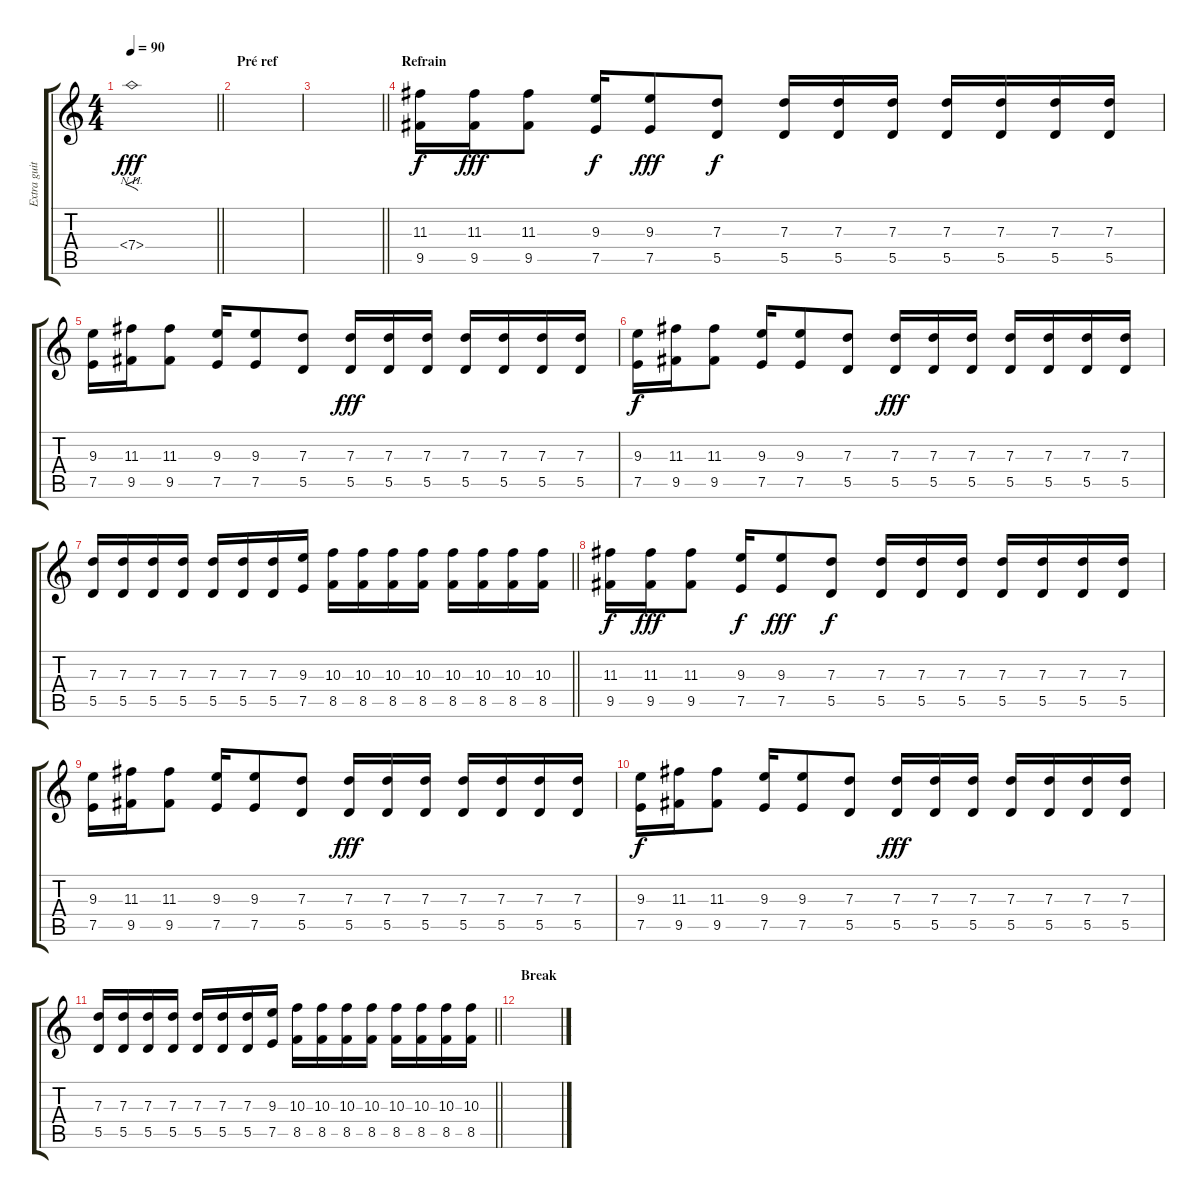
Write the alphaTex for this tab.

\track ("Extra guitar" "Extra guit") {instrument overdrivenguitar}
\staff {score tabs}
\tuning (E4 B3 G3 D3 A2 D2) {hide}
\ts (4 4)
\tempo 90
\clef g2
\barLineRight lightlight
\ks c
7.4{nh}.1{f dy fff} |
\section ("" "Pré ref")
|
\barLineRight lightlight
|
\section ("" "Refrain")
(11.3 9.5).16{dy f} (11.3 9.5).16{dy fff} (11.3 9.5).8 (9.3 7.5).16{dy f} (9.3 7.5).8{dy fff} (7.3 5.5).8{dy f} (7.3 5.5).16 (7.3 5.5).16 (7.3 5.5).16 (7.3 5.5).16 (7.3 5.5).16 (7.3 5.5).16 (7.3 5.5).16 |
(9.3 7.5).16 (11.3 9.5).16 (11.3 9.5).8 (9.3 7.5).16 (9.3 7.5).8 (7.3 5.5).8 (7.3 5.5).16{dy fff} (7.3 5.5).16 (7.3 5.5).16 (7.3 5.5).16 (7.3 5.5).16 (7.3 5.5).16 (7.3 5.5).16 |
(9.3 7.5).16{dy f} (11.3 9.5).16 (11.3 9.5).8 (9.3 7.5).16 (9.3 7.5).8 (7.3 5.5).8 (7.3 5.5).16{dy fff} (7.3 5.5).16 (7.3 5.5).16 (7.3 5.5).16 (7.3 5.5).16 (7.3 5.5).16 (7.3 5.5).16 |
\barLineRight lightlight
(7.3 5.5).16 (7.3 5.5).16 (7.3 5.5).16 (7.3 5.5).16 (7.3 5.5).16 (7.3 5.5).16 (7.3 5.5).16 (9.3 7.5).16 (10.3 8.5).16 (10.3 8.5).16 (10.3 8.5).16 (10.3 8.5).16 (10.3 8.5).16 (10.3 8.5).16 (10.3 8.5).16 (10.3 8.5).16 |
(11.3 9.5).16{dy f} (11.3 9.5).16{dy fff} (11.3 9.5).8 (9.3 7.5).16{dy f} (9.3 7.5).8{dy fff} (7.3 5.5).8{dy f} (7.3 5.5).16 (7.3 5.5).16 (7.3 5.5).16 (7.3 5.5).16 (7.3 5.5).16 (7.3 5.5).16 (7.3 5.5).16 |
(9.3 7.5).16 (11.3 9.5).16 (11.3 9.5).8 (9.3 7.5).16 (9.3 7.5).8 (7.3 5.5).8 (7.3 5.5).16{dy fff} (7.3 5.5).16 (7.3 5.5).16 (7.3 5.5).16 (7.3 5.5).16 (7.3 5.5).16 (7.3 5.5).16 |
(9.3 7.5).16{dy f} (11.3 9.5).16 (11.3 9.5).8 (9.3 7.5).16 (9.3 7.5).8 (7.3 5.5).8 (7.3 5.5).16{dy fff} (7.3 5.5).16 (7.3 5.5).16 (7.3 5.5).16 (7.3 5.5).16 (7.3 5.5).16 (7.3 5.5).16 |
\barLineRight lightlight
(7.3 5.5).16 (7.3 5.5).16 (7.3 5.5).16 (7.3 5.5).16 (7.3 5.5).16 (7.3 5.5).16 (7.3 5.5).16 (9.3 7.5).16 (10.3 8.5).16 (10.3 8.5).16 (10.3 8.5).16 (10.3 8.5).16 (10.3 8.5).16 (10.3 8.5).16 (10.3 8.5).16 (10.3 8.5).16 |
\section ("" "Break")
